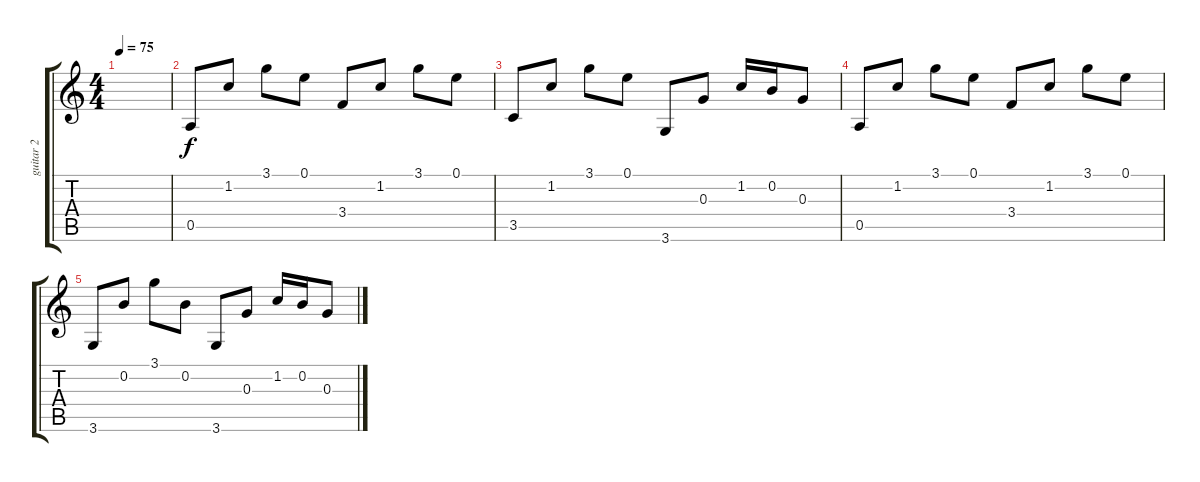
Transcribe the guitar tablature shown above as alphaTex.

\track ("guitar 2" "guitar 2") {instrument electricguitarjazz}
\staff {score tabs}
\tuning (E4 B3 G3 D3 A2 E2) {hide}
\ts (4 4)
\tempo 75
\clef g2
\ks c
|
0.5.8 1.2.8 3.1.8 0.1.8 3.4.8 1.2.8 3.1.8 0.1.8 |
3.5.8 1.2.8 3.1.8 0.1.8 3.6.8 0.3.8 1.2.16 0.2.16 0.3.8 |
0.5.8 1.2.8 3.1.8 0.1.8 3.4.8 1.2.8 3.1.8 0.1.8 |
3.6.8 0.2.8 3.1.8 0.2.8 3.6.8 0.3.8 1.2.16 0.2.16 0.3.8
